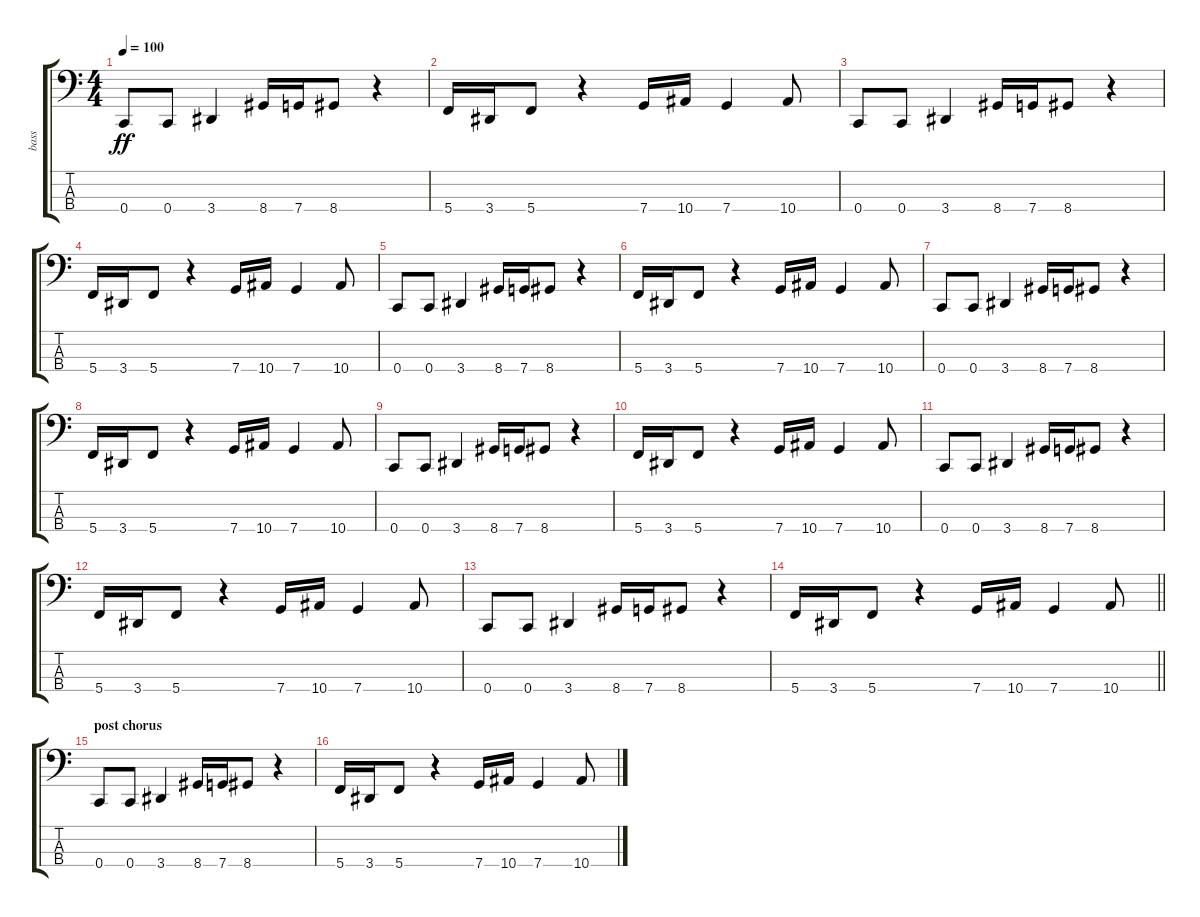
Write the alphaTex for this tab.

\track ("bass" "bass") {instrument electricbassfinger}
\staff {score tabs}
\tuning (F2 C2 G1 C1) {hide}
\ts (4 4)
\tempo 100
\clef f4
\ks c
0.4.8{dy ff} 0.4.8 3.4.4 8.4.16 7.4.16 8.4.8 r.4 |
5.4.16 3.4.16 5.4.8 r.4 7.4.16 10.4.16 7.4.4 10.4.8 |
0.4.8 0.4.8 3.4.4 8.4.16 7.4.16 8.4.8 r.4 |
5.4.16 3.4.16 5.4.8 r.4 7.4.16 10.4.16 7.4.4 10.4.8 |
0.4.8 0.4.8 3.4.4 8.4.16 7.4.16 8.4.8 r.4 |
5.4.16 3.4.16 5.4.8 r.4 7.4.16 10.4.16 7.4.4 10.4.8 |
0.4.8 0.4.8 3.4.4 8.4.16 7.4.16 8.4.8 r.4 |
5.4.16 3.4.16 5.4.8 r.4 7.4.16 10.4.16 7.4.4 10.4.8 |
0.4.8 0.4.8 3.4.4 8.4.16 7.4.16 8.4.8 r.4 |
5.4.16 3.4.16 5.4.8 r.4 7.4.16 10.4.16 7.4.4 10.4.8 |
0.4.8 0.4.8 3.4.4 8.4.16 7.4.16 8.4.8 r.4 |
5.4.16 3.4.16 5.4.8 r.4 7.4.16 10.4.16 7.4.4 10.4.8 |
0.4.8 0.4.8 3.4.4 8.4.16 7.4.16 8.4.8 r.4 |
\barLineRight lightlight
5.4.16 3.4.16 5.4.8 r.4 7.4.16 10.4.16 7.4.4 10.4.8 |
\section ("" "post chorus")
0.4.8 0.4.8 3.4.4 8.4.16 7.4.16 8.4.8 r.4 |
5.4.16 3.4.16 5.4.8 r.4 7.4.16 10.4.16 7.4.4 10.4.8
